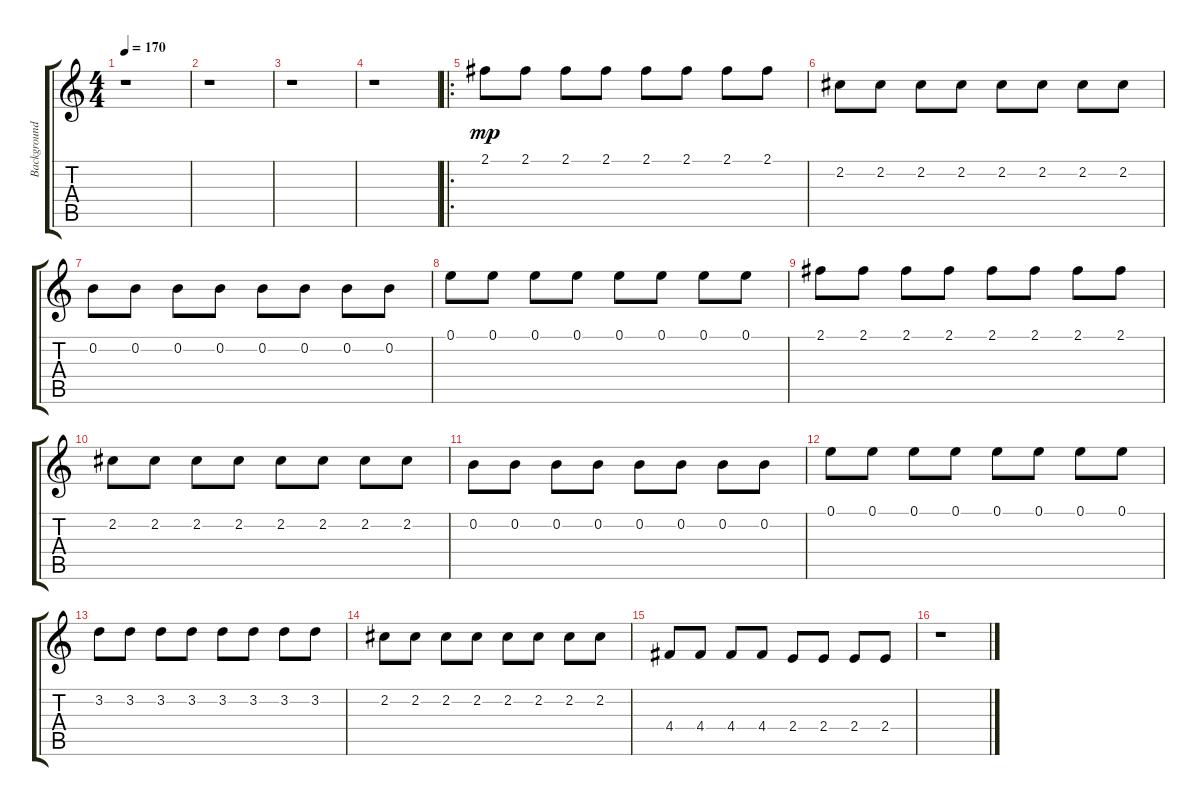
\track ("Background Guitar" "Background") {instrument overdrivenguitar}
\staff {score tabs}
\tuning (E4 B3 G3 D3 A2 E2) {hide}
\ts (4 4)
\tempo 170
\clef g2
\ks c
r.1{dy mp instrument overdrivenguitar} |
r.1 |
r.1 |
r.1 |
\ro
2.1.8 2.1.8 2.1.8 2.1.8 2.1.8 2.1.8 2.1.8 2.1.8 |
2.2.8 2.2.8 2.2.8 2.2.8 2.2.8 2.2.8 2.2.8 2.2.8 |
0.2.8 0.2.8 0.2.8 0.2.8 0.2.8 0.2.8 0.2.8 0.2.8 |
0.1.8 0.1.8 0.1.8 0.1.8 0.1.8 0.1.8 0.1.8 0.1.8 |
2.1.8 2.1.8 2.1.8 2.1.8 2.1.8 2.1.8 2.1.8 2.1.8 |
2.2.8 2.2.8 2.2.8 2.2.8 2.2.8 2.2.8 2.2.8 2.2.8 |
0.2.8 0.2.8 0.2.8 0.2.8 0.2.8 0.2.8 0.2.8 0.2.8 |
0.1.8 0.1.8 0.1.8 0.1.8 0.1.8 0.1.8 0.1.8 0.1.8 |
3.2.8 3.2.8 3.2.8 3.2.8 3.2.8 3.2.8 3.2.8 3.2.8 |
2.2.8 2.2.8 2.2.8 2.2.8 2.2.8 2.2.8 2.2.8 2.2.8 |
4.4.8 4.4.8 4.4.8 4.4.8 2.4.8 2.4.8 2.4.8 2.4.8 |
r.1
